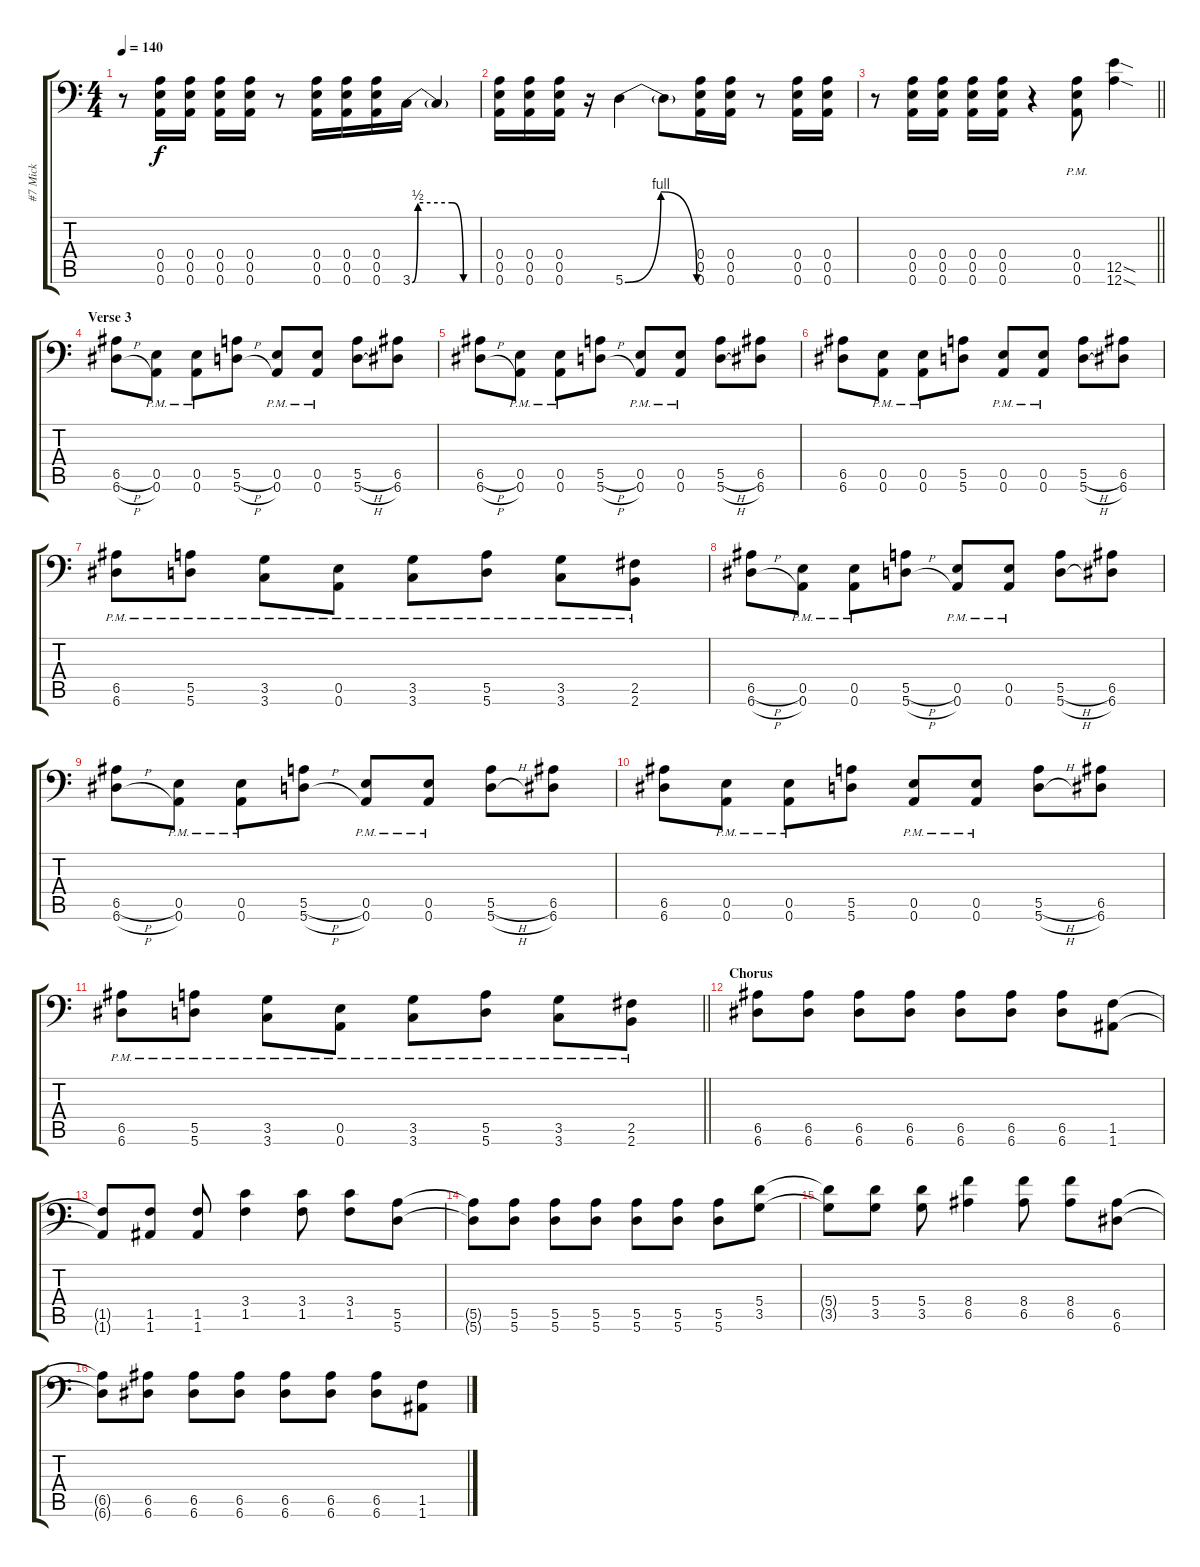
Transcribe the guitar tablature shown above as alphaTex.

\track ("#7 Mick" "#7 Mick") {solo instrument distortionguitar}
\staff {score tabs}
\tuning (B3 Gb3 D3 A2 E2 A1) {hide}
\ts (4 4)
\tempo 140
\clef f4
\ks c
r.8{dy f} (0.4 0.5 0.6).16 (0.4 0.5 0.6).16 (0.4 0.5 0.6).16 (0.4 0.5 0.6).16 r.8 (0.4 0.5 0.6).16 (0.4 0.5 0.6).16 (0.4 0.5 0.6).16 3.6{be (custom 0 0 5 2 35 2 45 0 60 0)}.16 3.6{t}.4 |
(0.4 0.5 0.6).16 (0.4 0.5 0.6).16 (0.4 0.5 0.6).16 r.16 5.6{be (bendrelease 0 0 5 4 55 4 60 0)}.4 5.6{t}.8 (0.4 0.5 0.6).16 (0.4 0.5 0.6).16 r.8 (0.4 0.5 0.6).16 (0.4 0.5 0.6).16 |
\barLineRight lightlight
r.8 (0.4 0.5 0.6).16 (0.4 0.5 0.6).16 (0.4 0.5 0.6).16 (0.4 0.5 0.6).16 r.4 (0.4 0.5{pm} 0.6{pm}).8 (12.5{sod} 12.6{sod}).4 |
\section ("" "Verse 3")
(6.5{h} 6.6{h}).8 (0.5{pm} 0.6{pm}).8 (0.5{pm} 0.6{pm}).8 (5.5{h} 5.6{h}).8 (0.5{pm} 0.6{pm}).8 (0.5{pm} 0.6{pm}).8 (5.5{h} 5.6{h}).8 (6.5 6.6).8 |
(6.5{h} 6.6{h}).8 (0.5{pm} 0.6{pm}).8 (0.5{pm} 0.6{pm}).8 (5.5{h} 5.6{h}).8 (0.5{pm} 0.6{pm}).8 (0.5{pm} 0.6{pm}).8 (5.5{h} 5.6{h}).8 (6.5 6.6).8 |
(6.5 6.6).8 (0.5{pm} 0.6{pm}).8 (0.5{pm} 0.6{pm}).8 (5.5 5.6).8 (0.5{pm} 0.6{pm}).8 (0.5{pm} 0.6{pm}).8 (5.5{h} 5.6{h}).8 (6.5 6.6).8 |
(6.5{pm} 6.6{pm}).8 (5.5{pm} 5.6{pm}).8 (3.5{pm} 3.6{pm}).8 (0.5{pm} 0.6{pm}).8 (3.5{pm} 3.6{pm}).8 (5.5{pm} 5.6{pm}).8 (3.5{pm} 3.6{pm}).8 (2.5{pm} 2.6{pm}).8 |
(6.5{h} 6.6{h}).8 (0.5{pm} 0.6{pm}).8 (0.5{pm} 0.6{pm}).8 (5.5{h} 5.6{h}).8 (0.5{pm} 0.6{pm}).8 (0.5{pm} 0.6{pm}).8 (5.5{h} 5.6{h}).8 (6.5 6.6).8 |
(6.5{h} 6.6{h}).8 (0.5{pm} 0.6{pm}).8 (0.5{pm} 0.6{pm}).8 (5.5{h} 5.6{h}).8 (0.5{pm} 0.6{pm}).8 (0.5{pm} 0.6{pm}).8 (5.5{h} 5.6{h}).8 (6.5 6.6).8 |
(6.5 6.6).8 (0.5{pm} 0.6{pm}).8 (0.5{pm} 0.6{pm}).8 (5.5 5.6).8 (0.5{pm} 0.6{pm}).8 (0.5{pm} 0.6{pm}).8 (5.5{h} 5.6{h}).8 (6.5 6.6).8 |
\barLineRight lightlight
(6.5{pm} 6.6{pm}).8 (5.5{pm} 5.6{pm}).8 (3.5{pm} 3.6{pm}).8 (0.5{pm} 0.6{pm}).8 (3.5{pm} 3.6{pm}).8 (5.5{pm} 5.6{pm}).8 (3.5{pm} 3.6{pm}).8 (2.5{pm} 2.6{pm}).8 |
\section ("" "Chorus")
(6.5 6.6).8 (6.5 6.6).8 (6.5 6.6).8 (6.5 6.6).8 (6.5 6.6).8 (6.5 6.6).8 (6.5 6.6).8 (1.5 1.6).8 |
(1.5{t} 1.6{t}).8 (1.5 1.6).8 (1.5 1.6).8 (3.4 1.5).4 (3.4 1.5).8 (3.4 1.5).8 (5.5 5.6).8 |
(5.5{t} 5.6{t}).8 (5.5 5.6).8 (5.5 5.6).8 (5.5 5.6).8 (5.5 5.6).8 (5.5 5.6).8 (5.5 5.6).8 (5.4 3.5).8 |
(5.4{t} 3.5{t}).8 (5.4 3.5).8 (5.4 3.5).8 (8.4 6.5).4 (8.4 6.5).8 (8.4 6.5).8 (6.5 6.6).8 |
(6.5{t} 6.6{t}).8 (6.5 6.6).8 (6.5 6.6).8 (6.5 6.6).8 (6.5 6.6).8 (6.5 6.6).8 (6.5 6.6).8 (1.5 1.6).8
